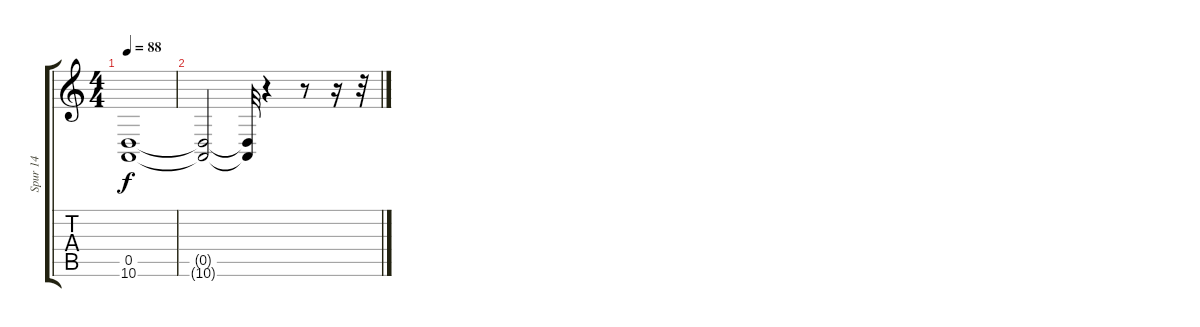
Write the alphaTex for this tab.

\track ("Spur 14" "Spur 14") {instrument pad8sweep}
\staff {score tabs}
\tuning (E4 B3 G3 D3 A2 E2) {hide}
\ts (4 4)
\tempo 88
\clef g2
\ks c
(0.5{t} 10.6{t}).1{dy f} |
(0.5{t} 10.6{t}).2 (0.5{t} 10.6{t}).32 r.4 r.8 r.16 r.32
